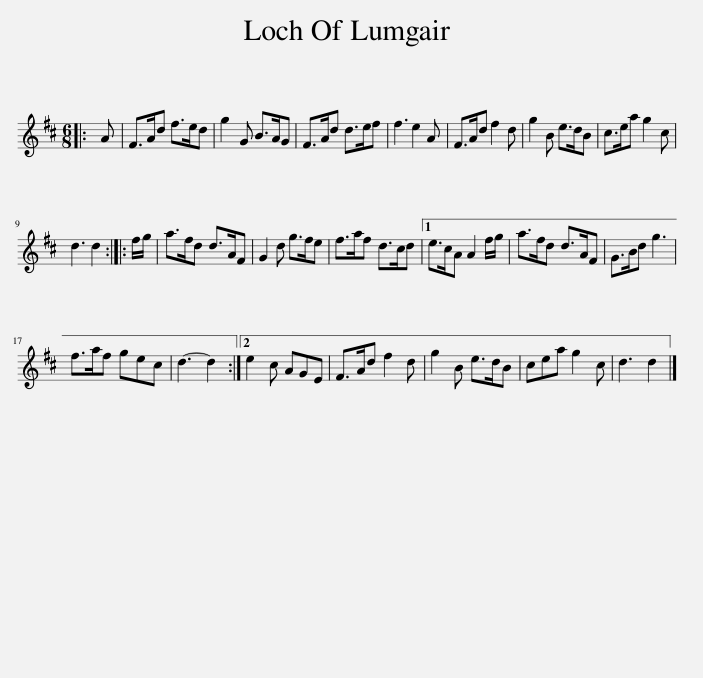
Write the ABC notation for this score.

X:1
L:1/8
M:6/8
I:linebreak $
K:D
V:1 treble
V:1
|: A | F>Ad f>ed | g2 G B>AG | F>Ad d>ef | f3 e2 A | %5
 F>Ad f2 d | g2 B e>dB | c>ea g2 c |$ d3 d2 :: f/g/ | %10
 a>fd d>AF | G2 d g>fe | f>af d>cd |1 e>cA A2 f/g/ | a>fd d>AF | %15
 G>Bd g3 |$ f>af gec | d3- d2 :|2 e2 c AGE | F>Ad f2 d | %20
 g2 B e>dB | cea g2 c | d3 d2 |] %23
